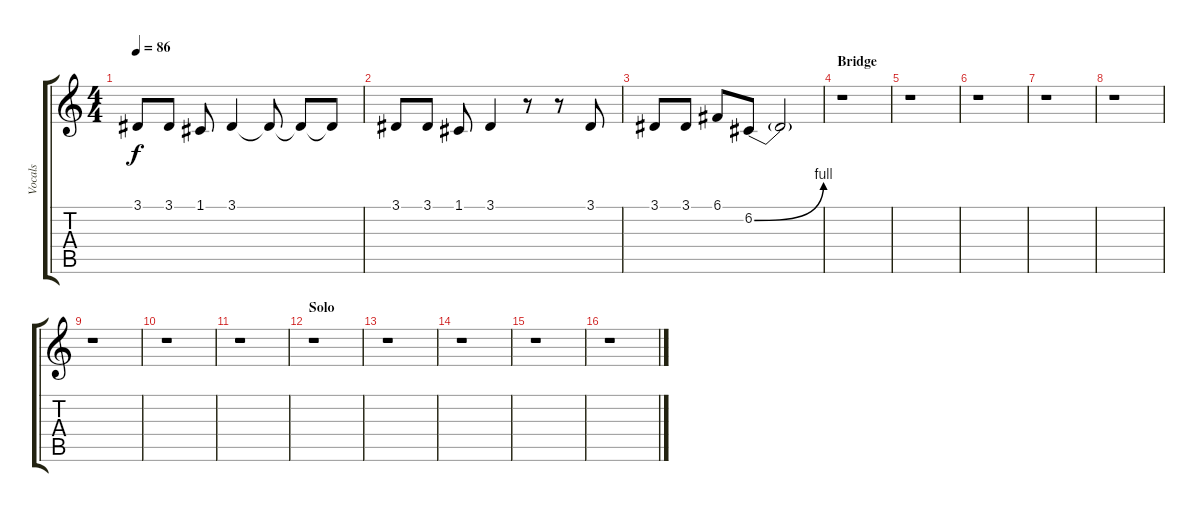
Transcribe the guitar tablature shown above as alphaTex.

\track ("Vocals" "Vocals") {instrument tangoaccordion}
\staff {score tabs}
\tuning (C4 G3 Eb3 Bb2 F2 C2) {hide}
\ts (4 4)
\tempo 86
\clef g2
\ks c
3.1.8{dy f} 3.1.8 1.1.8 3.1.4 3.1{t}.8 3.1{t}.8 3.1{t}.8 |
3.1.8 3.1.8 1.1.8 3.1.4 r.8 r.8 3.1.8 |
3.1.8 3.1.8 6.1.8 6.2{be (bend 0 0 60 4)}.8 6.2{t}.2 |
\section ("" "Bridge")
r.1 |
r.1 |
r.1 |
r.1 |
r.1 |
r.1 |
r.1 |
r.1 |
\section ("" "Solo")
r.1 |
r.1 |
r.1 |
r.1 |
r.1
